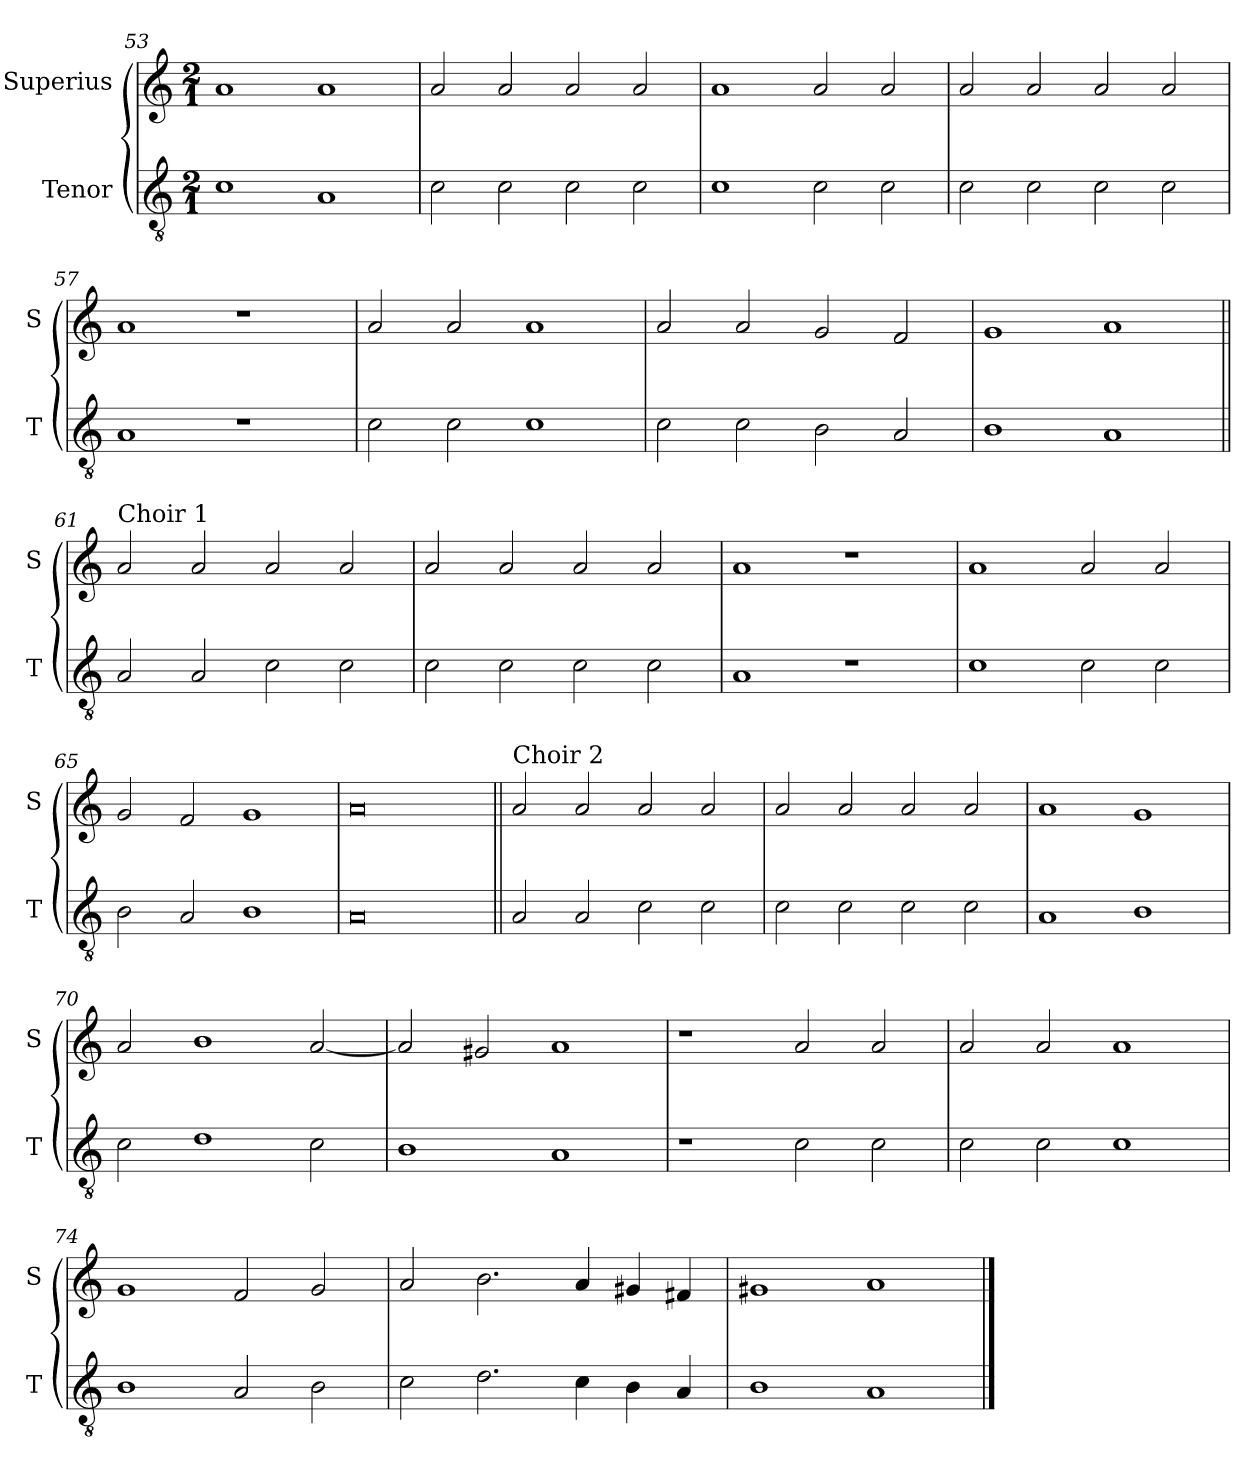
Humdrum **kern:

**kern	**kern
*part2	*part1
*staff2	*staff1
*I"Tenor	*I"Superius
*I'T	*I'S
*clefGv2	*clefG2
*k[]	*k[]
*M2/1	*M2/1
=53	=53
1c	1a
1A	1a
=54	=54
2c\	2a/
2c\	2a/
2c\	2a/
2c\	2a/
=55	=55
1c	1a
2c\	2a/
2c\	2a/
=56	=56
2c\	2a/
2c\	2a/
2c\	2a/
2c\	2a/
=57	=57
1A	1a
1r	1r
=58	=58
2c\	2a/
2c\	2a/
1c	1a
=59	=59
2c\	2a/
2c\	2a/
2B\	2g/
2A/	2f/
=60	=60
1B	1g
1A	1a
=61||	=61||
!	!LO:TX:a:t=Choir 1
2A/	2a/
2A/	2a/
2c\	2a/
2c\	2a/
=62	=62
2c\	2a/
2c\	2a/
2c\	2a/
2c\	2a/
=63	=63
1A	1a
1r	1r
=64	=64
1c	1a
2c\	2a/
2c\	2a/
=65	=65
2B\	2g/
2A/	2f/
1B	1g
=66	=66
0A	0a
=67||	=67||
!	!LO:TX:a:t=Choir 2
2A/	2a/
2A/	2a/
2c\	2a/
2c\	2a/
=68	=68
2c\	2a/
2c\	2a/
2c\	2a/
2c\	2a/
=69	=69
1A	1a
1B	1g
=70	=70
2c\	2a/
1d	1b
2c\	[2a/
=71	=71
1B	2a/]
.	2g#X/
1A	1a
=72	=72
1r	1r
2c\	2a/
2c\	2a/
=73	=73
2c\	2a/
2c\	2a/
1c	1a
=74	=74
1B	1g
2A/	2f/
2B\	2g/
=75	=75
2c\	2a/
2.d\	2.b\
4c\	4a/
4B\	4g#X/
4A/	4f#X/
=76	=76
1B	1g#X
1A	1a
==	==
*-	*-
